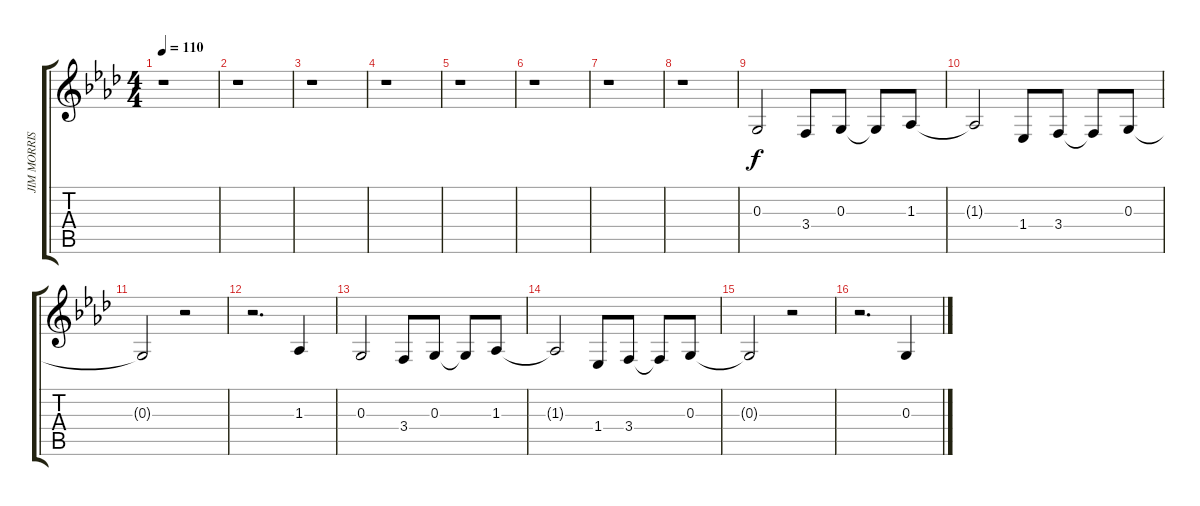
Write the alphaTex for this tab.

\track ("JIM MORRISON" "JIM MORRIS") {instrument clarinet}
\staff {score tabs}
\tuning (E4 B3 G3 D3 A2 E2) {hide}
\ts (4 4)
\tempo 110
\clef g2
\ks ab
r.1{dy f} |
r.1 |
r.1 |
r.1 |
r.1 |
r.1 |
r.1 |
r.1 |
0.3.2 3.4.8 0.3.8 0.3{t}.8 1.3.8 |
1.3{t}.2 1.4.8 3.4.8 3.4{t}.8 0.3.8 |
0.3{t}.2 r.2 |
r.2{d} 1.3.4 |
0.3.2 3.4.8 0.3.8 0.3{t}.8 1.3.8 |
1.3{t}.2 1.4.8 3.4.8 3.4{t}.8 0.3.8 |
0.3{t}.2 r.2 |
r.2{d} 0.3.4
